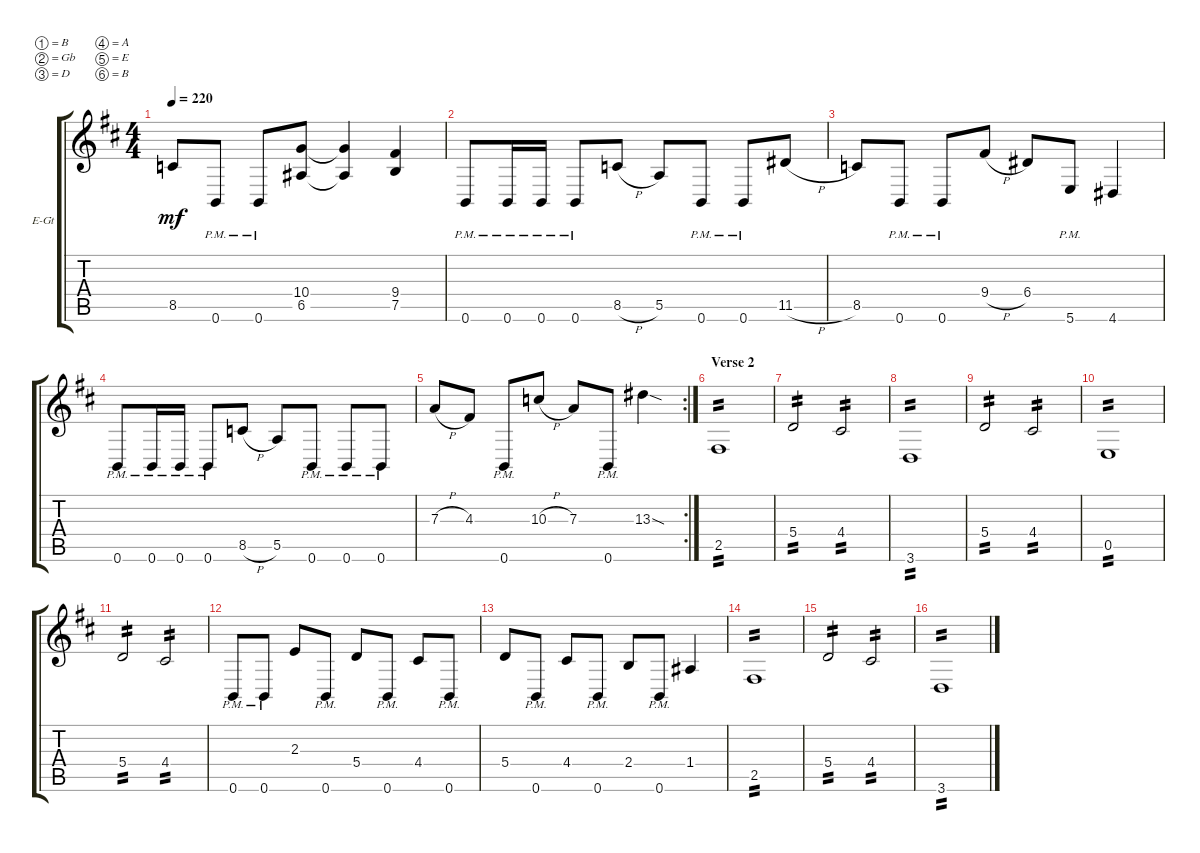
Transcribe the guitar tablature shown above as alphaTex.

\bracketExtendMode groupsimilarinstruments
\firstSystemTrackNameOrientation horizontal
\otherSystemsTrackNameOrientation horizontal
\track ("Electric Guitar 2" "E-Gt") {instrument distortionguitar}
\staff {score tabs}
\tuning (B3 Gb3 D3 A2 E2 B1)
\ts (4 4)
\tempo 220
\clef g2
\ks bminor
8.5.8{dy mf} 0.6{pm}.8 0.6{pm}.8 (6.5 10.4).8 (10.4{t} 6.5{t}).4 (7.5 9.4).4 |
0.6{pm}.8 0.6{pm}.16 0.6{pm}.16 0.6{pm}.8 8.5{h}.8 5.5.8 0.6{pm}.8 0.6{pm}.8 11.5{h}.8 |
8.5.8 0.6{pm}.8 0.6{pm}.8 9.4{h}.8 6.4.8 5.6{pm}.8 4.6.4 |
0.6{pm}.8 0.6{pm}.16 0.6{pm}.16 0.6{pm}.8 8.5{h}.8 5.5.8 0.6{pm}.8 0.6{pm}.8 0.6{pm}.8 |
\rc 2
7.3{h}.8 4.3.8 0.6{pm}.8 10.3{h}.8 7.3.8 0.6{pm}.8 13.3{sod}.4 |
\section ("" "Verse 2")
2.5.1{tp 2} |
5.4.2{tp 2} 4.4.2{tp 2} |
3.6.1{tp 2} |
5.4.2{tp 2} 4.4.2{tp 2} |
0.5.1{tp 2} |
5.4.2{tp 2} 4.4.2{tp 2} |
0.6{pm}.8 0.6{pm}.8 2.3.8 0.6{pm}.8 5.4.8 0.6{pm}.8 4.4.8 0.6{pm}.8 |
5.4.8 0.6{pm}.8 4.4.8 0.6{pm}.8 2.4.8 0.6{pm}.8 1.4.4 |
2.5.1{tp 2} |
5.4.2{tp 2} 4.4.2{tp 2} |
3.6.1{tp 2}
